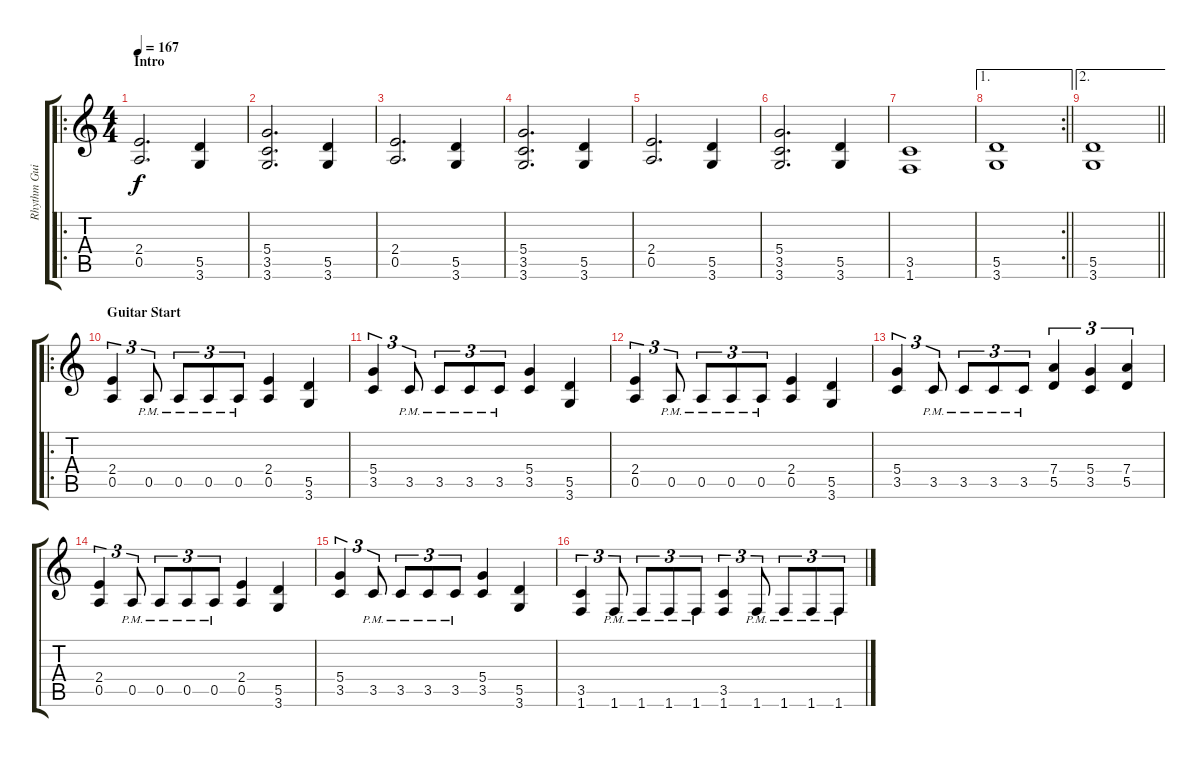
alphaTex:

\track ("Rhythm Guitar 2 (Broderick)" "Rhythm Gui") {instrument distortionguitar}
\staff {score tabs}
\tuning (E4 B3 G3 D3 A2 E2) {hide}
\ro
\ts (4 4)
\section ("" "Intro")
\tempo 167
\clef g2
\ks c
(2.4 0.5).2{d dy f instrument distortionguitar} (5.5 3.6).4 |
(5.4 3.5 3.6).2{d} (5.5 3.6).4 |
(2.4 0.5).2{d} (5.5 3.6).4 |
(5.4 3.5 3.6).2{d} (5.5 3.6).4 |
(2.4 0.5).2{d} (5.5 3.6).4 |
(5.4 3.5 3.6).2{d} (5.5 3.6).4 |
(3.5 1.6).1 |
\ae 1
\rc 2
\barLineRight lightlight
(5.5 3.6).1 |
\ae 2
\barLineRight lightlight
(5.5 3.6).1 |
\ro
\section ("" "Guitar Start")
(2.4 0.5).4{tu (3 2)} 0.5{pm}.8{tu (3 2)} 0.5{pm}.8{tu (3 2)} 0.5{pm}.8{tu (3 2)} 0.5{pm}.8{tu (3 2)} (2.4 0.5).4 (5.5 3.6).4 |
(5.4 3.5).4{tu (3 2)} 3.5{pm}.8{tu (3 2)} 3.5{pm}.8{tu (3 2)} 3.5{pm}.8{tu (3 2)} 3.5{pm}.8{tu (3 2)} (5.4 3.5).4 (5.5 3.6).4 |
(2.4 0.5).4{tu (3 2)} 0.5{pm}.8{tu (3 2)} 0.5{pm}.8{tu (3 2)} 0.5{pm}.8{tu (3 2)} 0.5{pm}.8{tu (3 2)} (2.4 0.5).4 (5.5 3.6).4 |
(5.4 3.5).4{tu (3 2)} 3.5{pm}.8{tu (3 2)} 3.5{pm}.8{tu (3 2)} 3.5{pm}.8{tu (3 2)} 3.5{pm}.8{tu (3 2)} (7.4 5.5).4{tu (3 2)} (5.4 3.5).4{tu (3 2)} (7.4 5.5).4{tu (3 2)} |
(2.4 0.5).4{tu (3 2)} 0.5{pm}.8{tu (3 2)} 0.5{pm}.8{tu (3 2)} 0.5{pm}.8{tu (3 2)} 0.5{pm}.8{tu (3 2)} (2.4 0.5).4 (5.5 3.6).4 |
(5.4 3.5).4{tu (3 2)} 3.5{pm}.8{tu (3 2)} 3.5{pm}.8{tu (3 2)} 3.5{pm}.8{tu (3 2)} 3.5{pm}.8{tu (3 2)} (5.4 3.5).4 (5.5 3.6).4 |
(3.5 1.6).4{tu (3 2)} 1.6{pm}.8{tu (3 2)} 1.6{pm}.8{tu (3 2)} 1.6{pm}.8{tu (3 2)} 1.6{pm}.8{tu (3 2)} (3.5 1.6).4{tu (3 2)} 1.6{pm}.8{tu (3 2)} 1.6{pm}.8{tu (3 2)} 1.6{pm}.8{tu (3 2)} 1.6{pm}.8{tu (3 2)}
